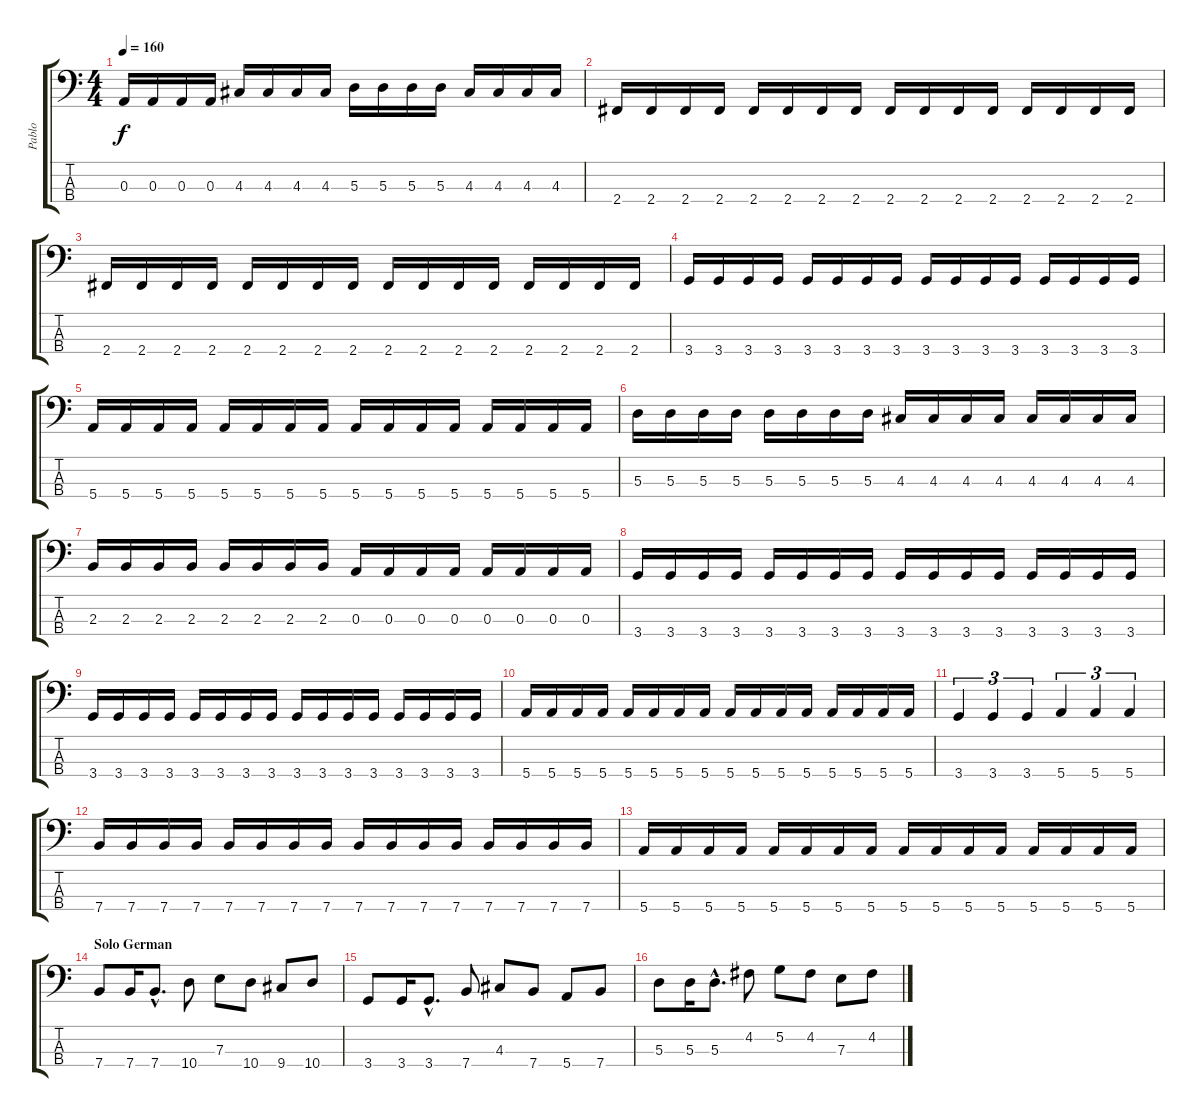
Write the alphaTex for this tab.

\track ("Pablo" "Pablo") {instrument electricbasspick}
\staff {score tabs}
\tuning (G2 D2 A1 E1) {hide}
\ts (4 4)
\tempo 160
\clef f4
\ks c
0.3.16{dy f} 0.3.16 0.3.16 0.3.16 4.3.16 4.3.16 4.3.16 4.3.16 5.3.16 5.3.16 5.3.16 5.3.16 4.3.16 4.3.16 4.3.16 4.3.16 |
2.4.16 2.4.16 2.4.16 2.4.16 2.4.16 2.4.16 2.4.16 2.4.16 2.4.16 2.4.16 2.4.16 2.4.16 2.4.16 2.4.16 2.4.16 2.4.16 |
2.4.16 2.4.16 2.4.16 2.4.16 2.4.16 2.4.16 2.4.16 2.4.16 2.4.16 2.4.16 2.4.16 2.4.16 2.4.16 2.4.16 2.4.16 2.4.16 |
3.4.16 3.4.16 3.4.16 3.4.16 3.4.16 3.4.16 3.4.16 3.4.16 3.4.16 3.4.16 3.4.16 3.4.16 3.4.16 3.4.16 3.4.16 3.4.16 |
5.4.16 5.4.16 5.4.16 5.4.16 5.4.16 5.4.16 5.4.16 5.4.16 5.4.16 5.4.16 5.4.16 5.4.16 5.4.16 5.4.16 5.4.16 5.4.16 |
5.3.16 5.3.16 5.3.16 5.3.16 5.3.16 5.3.16 5.3.16 5.3.16 4.3.16 4.3.16 4.3.16 4.3.16 4.3.16 4.3.16 4.3.16 4.3.16 |
2.3.16 2.3.16 2.3.16 2.3.16 2.3.16 2.3.16 2.3.16 2.3.16 0.3.16 0.3.16 0.3.16 0.3.16 0.3.16 0.3.16 0.3.16 0.3.16 |
3.4.16 3.4.16 3.4.16 3.4.16 3.4.16 3.4.16 3.4.16 3.4.16 3.4.16 3.4.16 3.4.16 3.4.16 3.4.16 3.4.16 3.4.16 3.4.16 |
3.4.16 3.4.16 3.4.16 3.4.16 3.4.16 3.4.16 3.4.16 3.4.16 3.4.16 3.4.16 3.4.16 3.4.16 3.4.16 3.4.16 3.4.16 3.4.16 |
5.4.16 5.4.16 5.4.16 5.4.16 5.4.16 5.4.16 5.4.16 5.4.16 5.4.16 5.4.16 5.4.16 5.4.16 5.4.16 5.4.16 5.4.16 5.4.16 |
3.4.4{tu (3 2)} 3.4.4{tu (3 2)} 3.4.4{tu (3 2)} 5.4.4{tu (3 2)} 5.4.4{tu (3 2)} 5.4.4{tu (3 2)} |
7.4.16 7.4.16 7.4.16 7.4.16 7.4.16 7.4.16 7.4.16 7.4.16 7.4.16 7.4.16 7.4.16 7.4.16 7.4.16 7.4.16 7.4.16 7.4.16 |
5.4.16 5.4.16 5.4.16 5.4.16 5.4.16 5.4.16 5.4.16 5.4.16 5.4.16 5.4.16 5.4.16 5.4.16 5.4.16 5.4.16 5.4.16 5.4.16 |
\section ("" "Solo German")
7.4.8 7.4.16 7.4{hac}.8{d} 10.4.8 7.3.8 10.4.8 9.4.8 10.4.8 |
3.4.8 3.4.16 3.4{hac}.8{d} 7.4.8 4.3.8 7.4.8 5.4.8 7.4.8 |
5.3.8 5.3.16 5.3{hac}.8{d} 4.2.8 5.2.8 4.2.8 7.3.8 4.2.8
